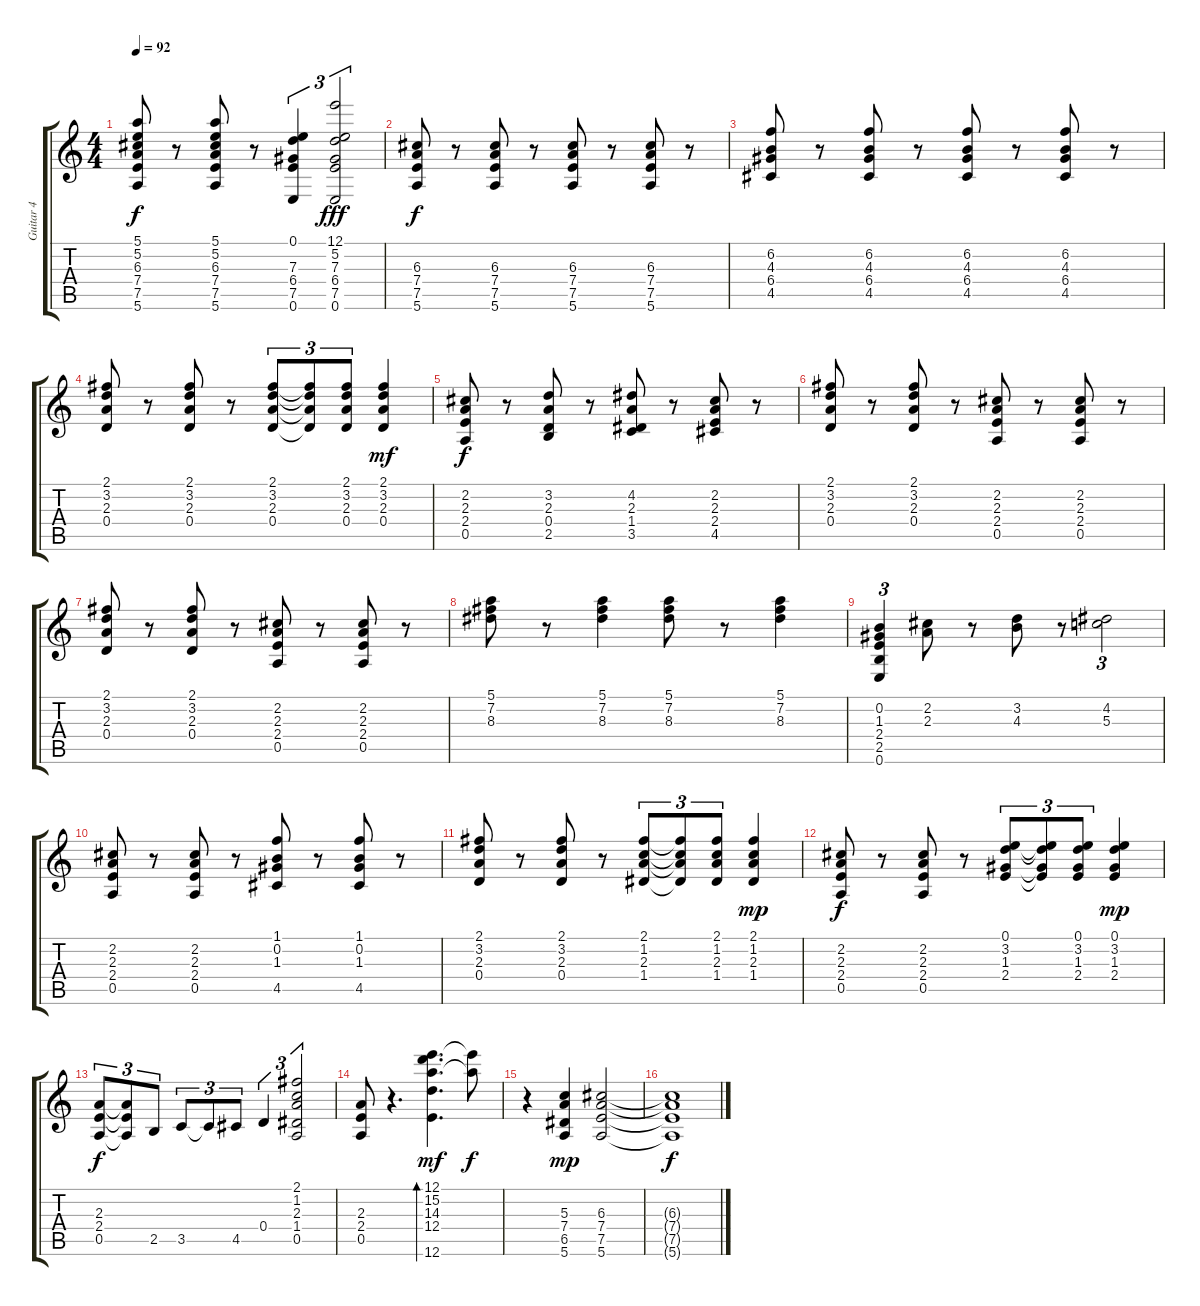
\track ("Guitar 4" "Guitar 4") {instrument acousticguitarsteel}
\staff {score tabs}
\tuning (E4 B3 G3 D3 A2 E2) {hide}
\ts (4 4)
\tempo 92
\clef g2
\ks c
(5.1 5.2 6.3 7.4 7.5 5.6).8{dy f} r.8 (5.1 5.2 6.3 7.4 7.5 5.6).8 r.8 (0.1 7.3 6.4 7.5 0.6).4{tu (3 2)} (12.1 5.2 7.3 6.4 7.5 0.6).2{tu (3 2) dy fff} |
(6.3 7.4 7.5 5.6).8{dy f} r.8 (6.3 7.4 7.5 5.6).8 r.8 (6.3 7.4 7.5 5.6).8 r.8 (6.3 7.4 7.5 5.6).8 r.8 |
(6.2 4.3 6.4 4.5).8 r.8 (6.2 4.3 6.4 4.5).8 r.8 (6.2 4.3 6.4 4.5).8 r.8 (6.2 4.3 6.4 4.5).8 r.8 |
(2.1 3.2 2.3 0.4).8 r.8 (2.1 3.2 2.3 0.4).8 r.8 (2.1 3.2 2.3 0.4).8{tu (3 2)} (2.1{t} 3.2{t} 2.3{t} 0.4{t}).8{tu (3 2)} (2.1 3.2 2.3 0.4).8{tu (3 2)} (2.1 3.2 2.3 0.4).4{dy mf} |
(2.2 2.3 2.4 0.5).8{dy f} r.8 (3.2 2.3 0.4 2.5).8 r.8 (4.2 2.3 1.4 3.5).8 r.8 (2.2 2.3 2.4 4.5).8 r.8 |
(2.1 3.2 2.3 0.4).8 r.8 (2.1 3.2 2.3 0.4).8 r.8 (2.2 2.3 2.4 0.5).8 r.8 (2.2 2.3 2.4 0.5).8 r.8 |
(2.1 3.2 2.3 0.4).8 r.8 (2.1 3.2 2.3 0.4).8 r.8 (2.2 2.3 2.4 0.5).8 r.8 (2.2 2.3 2.4 0.5).8 r.8 |
(5.1 7.2 8.3).8 r.8 (5.1 7.2 8.3).4 (5.1 7.2 8.3).8 r.8 (5.1 7.2 8.3).4 |
(0.2 1.3 2.4 2.5 0.6).4{tu (3 2)} (2.2 2.3).8 r.8 (3.2 4.3).8 r.8 (4.2 5.3).2{tu (3 2)} |
(2.2 2.3 2.4 0.5).8 r.8 (2.2 2.3 2.4 0.5).8 r.8 (1.1 0.2 1.3 4.5).8 r.8 (1.1 0.2 1.3 4.5).8 r.8 |
(2.1 3.2 2.3 0.4).8 r.8 (2.1 3.2 2.3 0.4).8 r.8 (2.1 1.2 2.3 1.4).8{tu (3 2)} (2.1{t} 1.2{t} 2.3{t} 1.4{t}).8{tu (3 2)} (2.1 1.2 2.3 1.4).8{tu (3 2)} (2.1 1.2 2.3 1.4).4{dy mp} |
(2.2 2.3 2.4 0.5).8{dy f} r.8 (2.2 2.3 2.4 0.5).8 r.8 (0.1 3.2 1.3 2.4).8{tu (3 2)} (0.1{t} 3.2{t} 1.3{t} 2.4{t}).8{tu (3 2)} (0.1 3.2 1.3 2.4).8{tu (3 2)} (0.1 3.2 1.3 2.4).4{dy mp} |
(2.3 2.4 0.5).8{tu (3 2) dy f} (2.3{t} 2.4{t} 0.5{t}).8{tu (3 2)} 2.5.8{tu (3 2)} 3.5.8{tu (3 2)} 3.5{t}.8{tu (3 2)} 4.5.8{tu (3 2)} 0.4.4{tu (3 2)} (2.1 1.2 2.3 1.4 0.5).2{tu (3 2)} |
(2.3 2.4 0.5).8 r.4{d} (12.1 15.2 14.3 12.4 12.6).4{d bd 240 dy mf} (12.1{t} 14.3{t}).8{dy f} |
r.4 (5.3 7.4 6.5 5.6).4{dy mp} (6.3 7.4 7.5 5.6).2 |
(6.3{t} 7.4{t} 7.5{t} 5.6{t}).1{dy f}
